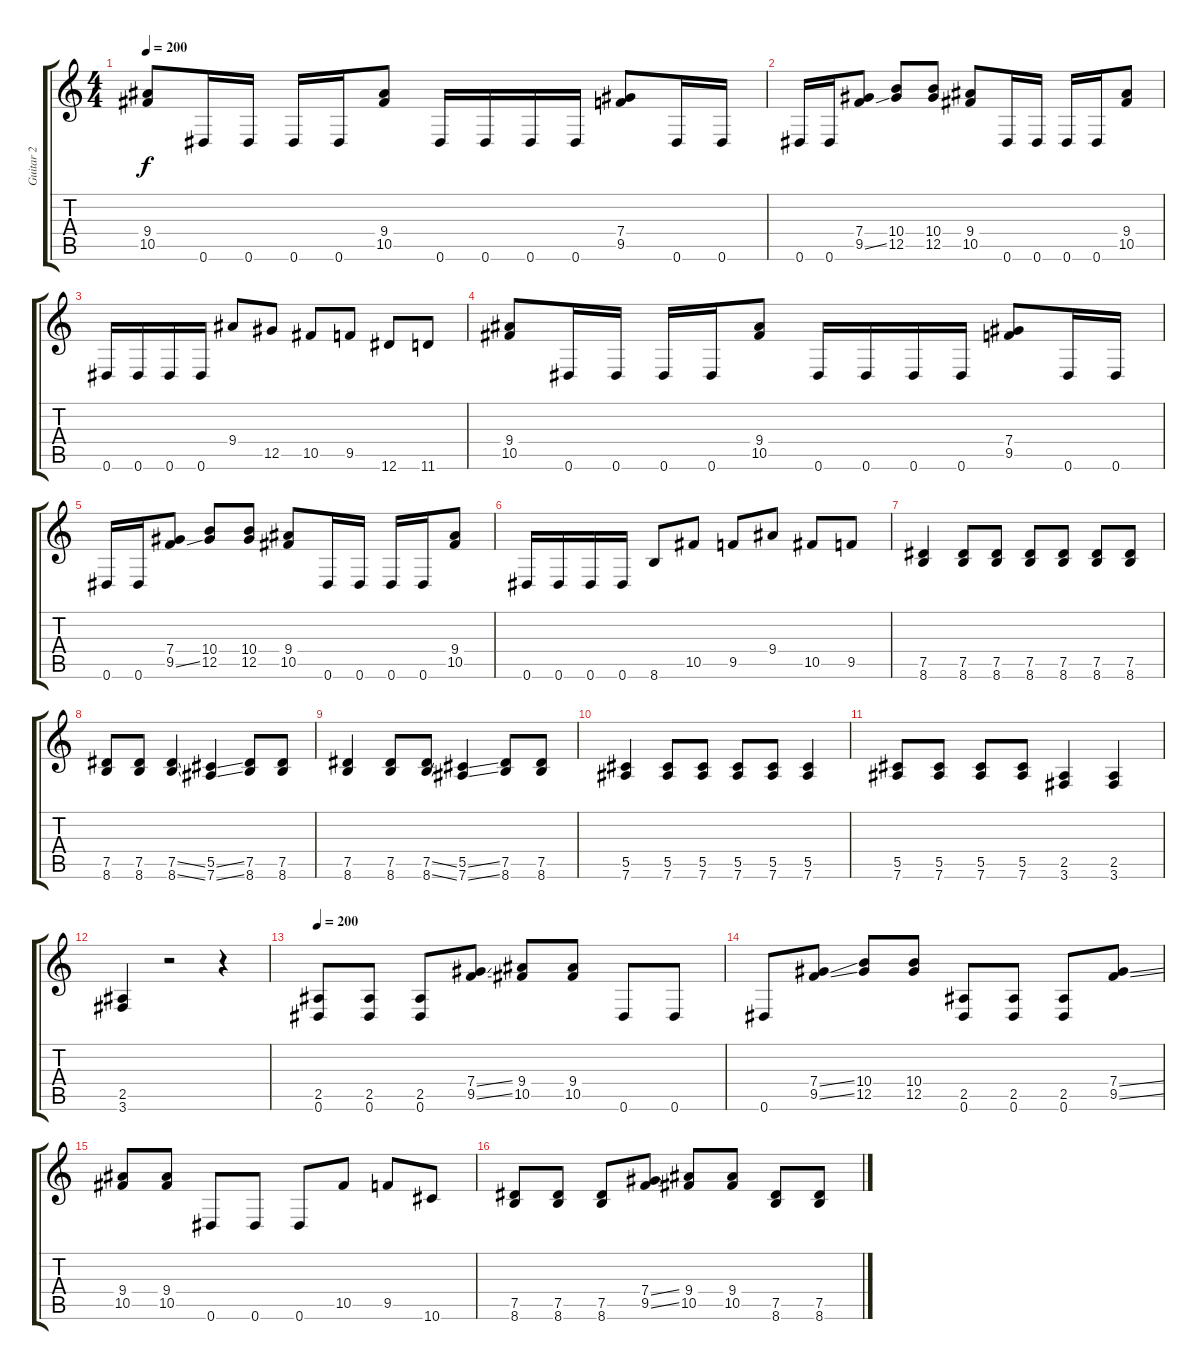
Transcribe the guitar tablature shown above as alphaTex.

\track ("Guitar 2" "Guitar 2") {instrument distortionguitar}
\staff {score tabs}
\tuning (Eb4 Bb3 Gb3 Db3 Ab2 Eb2) {hide}
\ts (4 4)
\tempo 200
\clef g2
\ks c
(9.4 10.5).8{dy f} 0.6.16 0.6.16 0.6.16 0.6.16 (9.4 10.5).8 0.6.16 0.6.16 0.6.16 0.6.16 (7.4 9.5).8 0.6.16 0.6.16 |
0.6.16 0.6.16 (7.4 9.5{ss}).8 (10.4 12.5).8 (10.4 12.5).8 (9.4 10.5).8 0.6.16 0.6.16 0.6.16 0.6.16 (9.4 10.5).8 |
0.6.16 0.6.16 0.6.16 0.6.16 9.4.8 12.5.8 10.5.8 9.5.8 12.6.8 11.6.8 |
(9.4 10.5).8 0.6.16 0.6.16 0.6.16 0.6.16 (9.4 10.5).8 0.6.16 0.6.16 0.6.16 0.6.16 (7.4 9.5).8 0.6.16 0.6.16 |
0.6.16 0.6.16 (7.4 9.5{ss}).8 (10.4 12.5).8 (10.4 12.5).8 (9.4 10.5).8 0.6.16 0.6.16 0.6.16 0.6.16 (9.4 10.5).8 |
0.6.16 0.6.16 0.6.16 0.6.16 8.6.8 10.5.8 9.5.8 9.4.8 10.5.8 9.5.8 |
(7.5 8.6).4 (7.5 8.6).8 (7.5 8.6).8 (7.5 8.6).8 (7.5 8.6).8 (7.5 8.6).8 (7.5 8.6).8 |
(7.5 8.6).8 (7.5 8.6).8 (7.5{ss} 8.6{ss}).4 (5.5{ss} 7.6{ss}).4 (7.5 8.6).8 (7.5 8.6).8 |
(7.5 8.6).4 (7.5 8.6).8 (7.5{ss} 8.6{ss}).8 (5.5{ss} 7.6{ss}).4 (7.5 8.6).8 (7.5 8.6).8 |
(5.5 7.6).4 (5.5 7.6).8 (5.5 7.6).8 (5.5 7.6).8 (5.5 7.6).8 (5.5 7.6).4 |
(5.5 7.6).8 (5.5 7.6).8 (5.5 7.6).8 (5.5 7.6).8 (2.5 3.6).4 (2.5 3.6).4 |
(2.5 3.6).4 r.2 r.4 |
\tempo 200
(2.5 0.6).8 (2.5 0.6).8 (2.5 0.6).8 (7.4{ss} 9.5{ss}).8 (9.4 10.5).8 (9.4 10.5).8 0.6.8 0.6.8 |
0.6.8 (7.4{ss} 9.5{ss}).8 (10.4 12.5).8 (10.4 12.5).8 (2.5 0.6).8 (2.5 0.6).8 (2.5 0.6).8 (7.4{ss} 9.5{ss}).8 |
(9.4 10.5).8 (9.4 10.5).8 0.6.8 0.6.8 0.6.8 10.5.8 9.5.8 10.6.8 |
(7.5 8.6).8 (7.5 8.6).8 (7.5 8.6).8 (7.4{ss} 9.5{ss}).8 (9.4 10.5).8 (9.4 10.5).8 (7.5 8.6).8 (7.5 8.6).8
